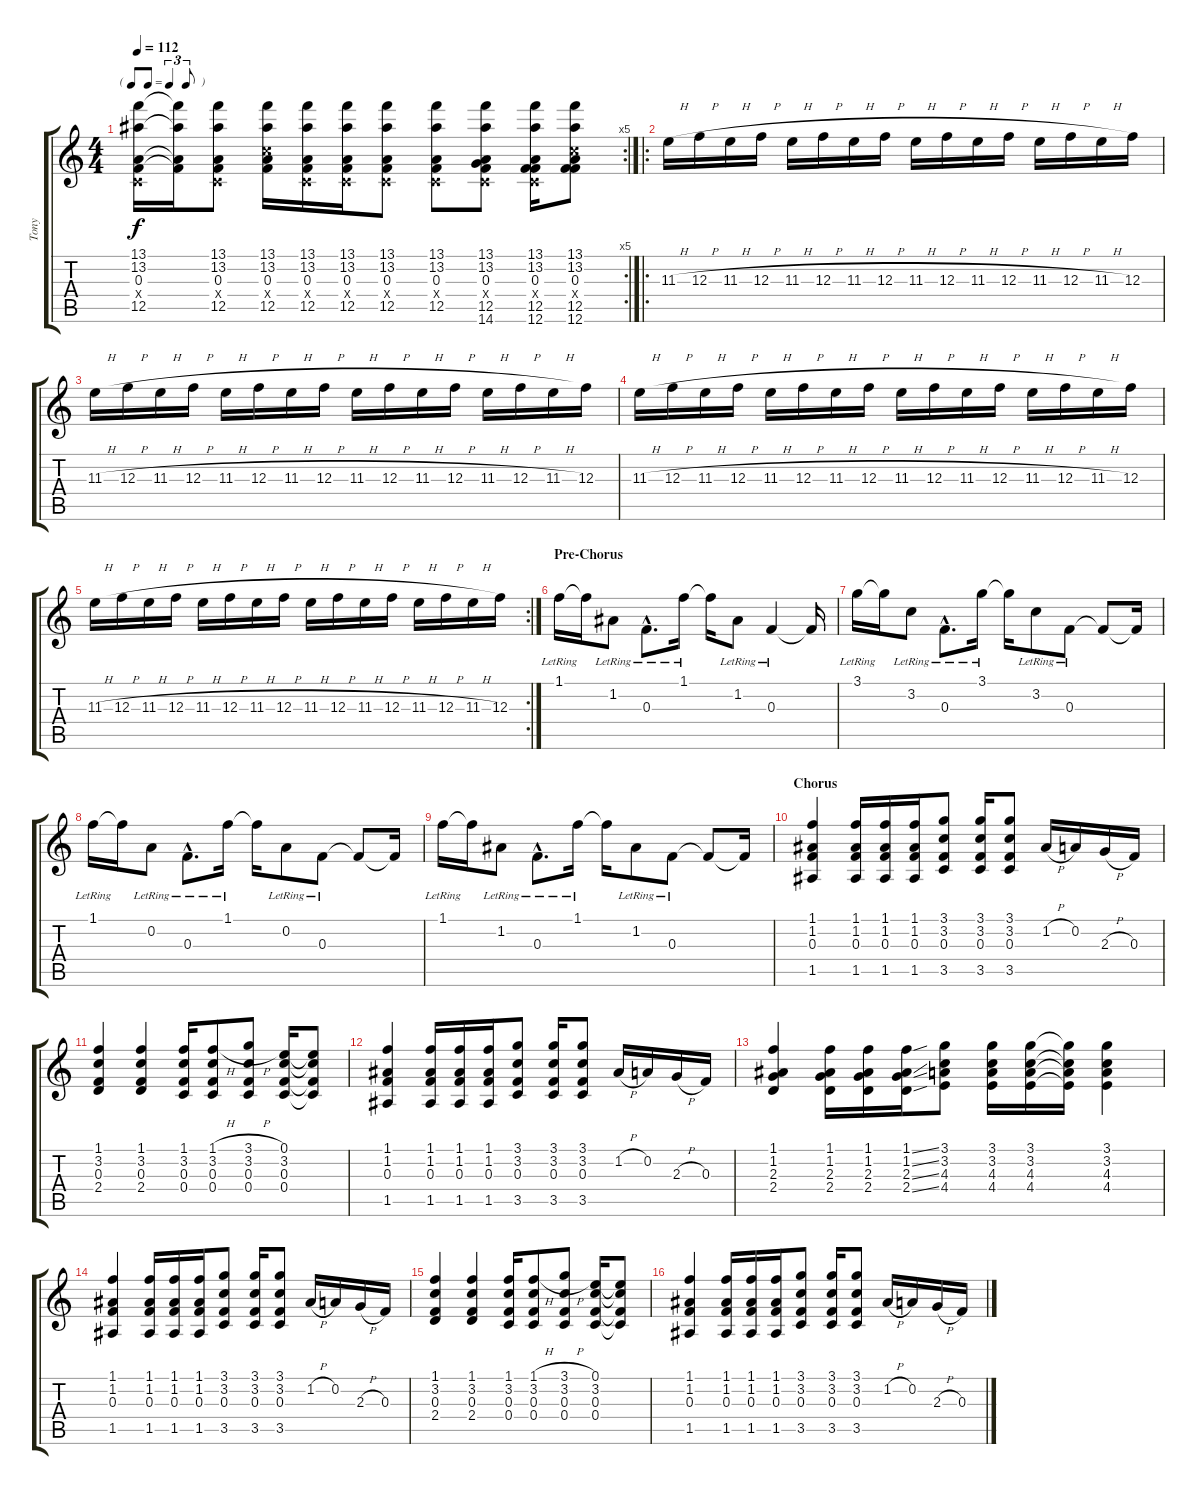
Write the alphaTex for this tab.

\track ("Tony" "Tony") {instrument distortionguitar}
\staff {score tabs}
\tuning (E4 A3 F3 C3 A2 F2) {hide}
\rc 5
\ts (4 4)
\tf triplet8th
\tempo 112
\clef g2
\ks c
(13.1 13.2 0.3 0.4{x} 12.5).16{dy f} (13.1{t} 13.2{t} 0.3{t} 12.5{t}).16 (13.1 13.2 0.3 0.4{x} 12.5).8 (13.1 13.2 0.3 12.4{x} 12.5).16 (13.1 13.2 0.3 0.4{x} 12.5).16 (13.1 13.2 0.3 0.4{x} 12.5).16 (13.1 13.2 0.3 0.4{x} 12.5).8 (13.1 13.2 0.3 0.4{x} 12.5).8 (13.1 13.2 0.3 0.4{x} 12.5 14.6).8 (13.1 13.2 0.3 0.4{x} 12.5 12.6).16 (13.1 13.2 0.3 12.4{x} 12.5 12.6).8 |
\ro
11.3{h}.16{instrument distortionguitar} 12.3{h}.16 11.3{h}.16 12.3{h}.16 11.3{h}.16 12.3{h}.16 11.3{h}.16 12.3{h}.16 11.3{h}.16 12.3{h}.16 11.3{h}.16 12.3{h}.16 11.3{h}.16 12.3{h}.16 11.3{h}.16 12.3.16 |
11.3{h}.16 12.3{h}.16 11.3{h}.16 12.3{h}.16 11.3{h}.16 12.3{h}.16 11.3{h}.16 12.3{h}.16 11.3{h}.16 12.3{h}.16 11.3{h}.16 12.3{h}.16 11.3{h}.16 12.3{h}.16 11.3{h}.16 12.3.16 |
11.3{h}.16 12.3{h}.16 11.3{h}.16 12.3{h}.16 11.3{h}.16 12.3{h}.16 11.3{h}.16 12.3{h}.16 11.3{h}.16 12.3{h}.16 11.3{h}.16 12.3{h}.16 11.3{h}.16 12.3{h}.16 11.3{h}.16 12.3.16 |
\rc 2
11.3{h}.16 12.3{h}.16 11.3{h}.16 12.3{h}.16 11.3{h}.16 12.3{h}.16 11.3{h}.16 12.3{h}.16 11.3{h}.16 12.3{h}.16 11.3{h}.16 12.3{h}.16 11.3{h}.16 12.3{h}.16 11.3{h}.16 12.3.16 |
\section ("" "Pre-Chorus")
1.1{lr}.16{volume 16 instrument electricguitarjazz} 1.1{t}.16 1.2{lr}.8 0.3{hac lr}.8{d} 1.1{lr}.16 1.1{t}.16 1.2{lr}.8 0.3{lr}.4 0.3{t}.16 |
3.1{lr}.16 3.1{t}.16 3.2{lr}.8 0.3{hac lr}.8{d} 3.1{lr}.16 3.1{t}.16 3.2{lr}.8 0.3{lr}.8 0.3{t}.8 0.3{t}.16 |
1.1{lr}.16 1.1{t}.16 0.2{lr}.8 0.3{hac lr}.8{d} 1.1{lr}.16 1.1{t}.16 0.2{lr}.8 0.3{lr}.8 0.3{t}.8 0.3{t}.16 |
1.1{lr}.16 1.1{t}.16 1.2{lr}.8 0.3{hac lr}.8{d} 1.1{lr}.16 1.1{t}.16 1.2{lr}.8 0.3{lr}.8 0.3{t}.8 0.3{t}.16 |
\section ("" "Chorus")
(1.1 1.2 0.3 1.5).4{volume 14 instrument distortionguitar} (1.1 1.2 0.3 1.5).16 (1.1 1.2 0.3 1.5).16 (1.1 1.2 0.3 1.5).16 (3.1 3.2 0.3 3.5).8 (3.1 3.2 0.3 3.5).16 (3.1 3.2 0.3 3.5).8 1.2{h}.16 0.2.16 2.3{h}.16 0.3.16 |
(1.1 3.2 0.3 2.4).4 (1.1 3.2 0.3 2.4).4 (1.1 3.2 0.3 0.4).16 (1.1{h} 3.2 0.3 0.4).8 (3.1{h} 3.2 0.3 0.4).8 (0.1 3.2 0.3 0.4).16 (0.1{t} 3.2{t} 0.3{t} 0.4{t}).8 |
(1.1 1.2 0.3 1.5).4{instrument distortionguitar} (1.1 1.2 0.3 1.5).16 (1.1 1.2 0.3 1.5).16 (1.1 1.2 0.3 1.5).16 (3.1 3.2 0.3 3.5).8 (3.1 3.2 0.3 3.5).16 (3.1 3.2 0.3 3.5).8 1.2{h}.16 0.2.16 2.3{h}.16 0.3.16 |
(1.1 1.2 2.3 2.4).4 (1.1 1.2 2.3 2.4).16 (1.1 1.2 2.3 2.4).16 (1.1{ss} 1.2{ss} 2.3{ss} 2.4{ss}).16 (3.1 3.2 4.3 4.4).8 (3.1 3.2 4.3 4.4).16 (3.1 3.2 4.3 4.4).16 (3.1{t} 3.2{t} 4.3{t} 4.4{t}).16 (3.1 3.2 4.3 4.4).4 |
(1.1 1.2 0.3 1.5).4{instrument distortionguitar} (1.1 1.2 0.3 1.5).16 (1.1 1.2 0.3 1.5).16 (1.1 1.2 0.3 1.5).16 (3.1 3.2 0.3 3.5).8 (3.1 3.2 0.3 3.5).16 (3.1 3.2 0.3 3.5).8 1.2{h}.16 0.2.16 2.3{h}.16 0.3.16 |
(1.1 3.2 0.3 2.4).4 (1.1 3.2 0.3 2.4).4 (1.1 3.2 0.3 0.4).16 (1.1{h} 3.2 0.3 0.4).8 (3.1{h} 3.2 0.3 0.4).8 (0.1 3.2 0.3 0.4).16 (0.1{t} 3.2{t} 0.3{t} 0.4{t}).8 |
(1.1 1.2 0.3 1.5).4{instrument distortionguitar} (1.1 1.2 0.3 1.5).16 (1.1 1.2 0.3 1.5).16 (1.1 1.2 0.3 1.5).16 (3.1 3.2 0.3 3.5).8 (3.1 3.2 0.3 3.5).16 (3.1 3.2 0.3 3.5).8 1.2{h}.16 0.2.16 2.3{h}.16 0.3.16
